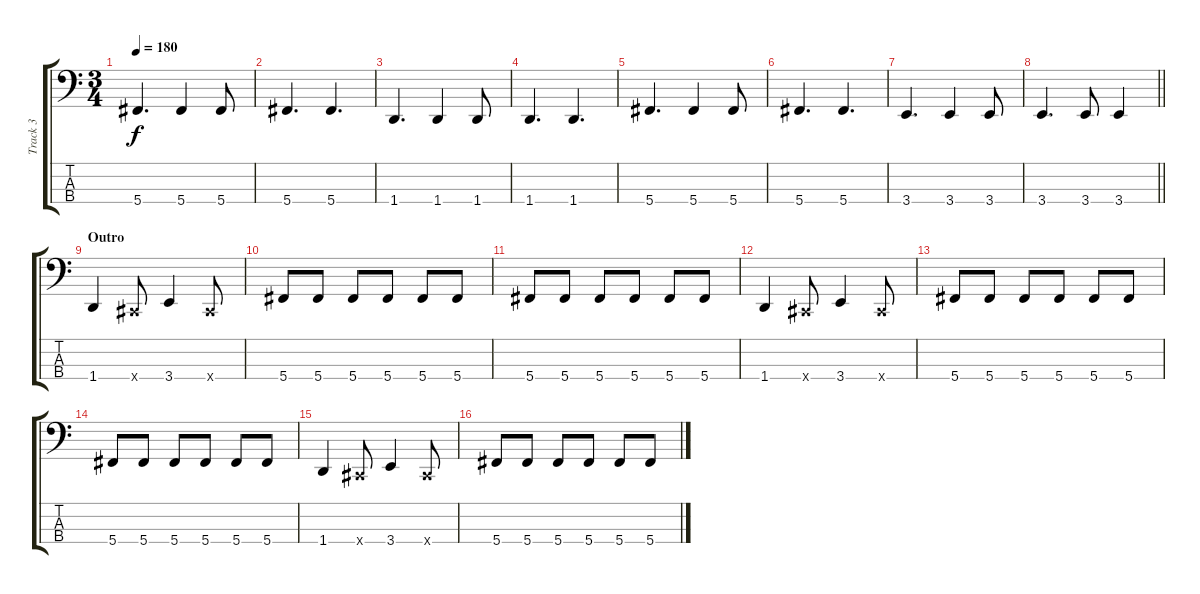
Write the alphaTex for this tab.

\track ("Track 3" "Track 3") {instrument electricbassfinger}
\staff {score tabs}
\tuning (Gb2 Db2 Ab1 Db1) {hide}
\ts (3 4)
\tempo 180
\clef f4
\ks c
5.4.4{d dy f} 5.4.4 5.4.8 |
5.4.4{d} 5.4.4{d} |
1.4.4{d} 1.4.4 1.4.8 |
1.4.4{d} 1.4.4{d} |
5.4.4{d} 5.4.4 5.4.8 |
5.4.4{d} 5.4.4{d} |
3.4.4{d} 3.4.4 3.4.8 |
\barLineRight lightlight
3.4.4{d} 3.4.8 3.4.4 |
\section ("" "Outro")
1.4.4 0.4{x}.8 3.4.4 0.4{x}.8 |
5.4.8 5.4.8 5.4.8 5.4.8 5.4.8 5.4.8 |
5.4.8 5.4.8 5.4.8 5.4.8 5.4.8 5.4.8 |
1.4.4 0.4{x}.8 3.4.4 0.4{x}.8 |
5.4.8 5.4.8 5.4.8 5.4.8 5.4.8 5.4.8 |
5.4.8 5.4.8 5.4.8 5.4.8 5.4.8 5.4.8 |
1.4.4 0.4{x}.8 3.4.4 0.4{x}.8 |
5.4.8 5.4.8 5.4.8 5.4.8 5.4.8 5.4.8
